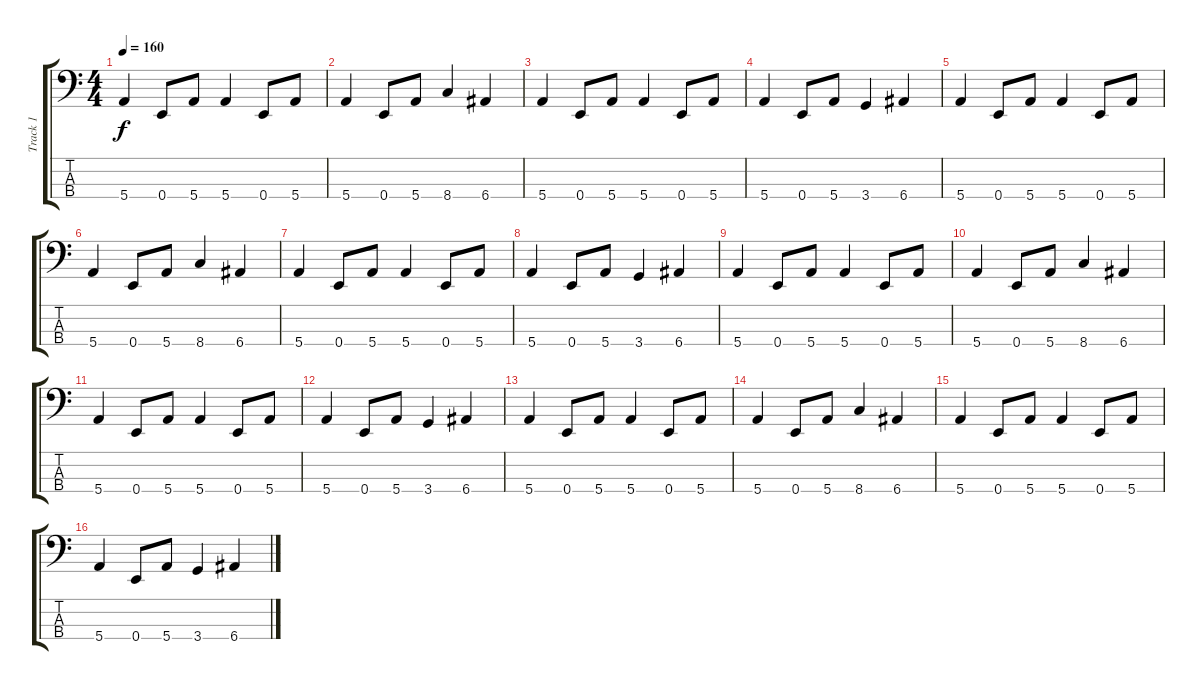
\track ("Track 1" "Track 1") {instrument electricbasspick}
\staff {score tabs}
\tuning (G2 D2 A1 E1) {hide}
\ts (4 4)
\tempo 160
\clef f4
\ks c
5.4.4{dy f} 0.4.8 5.4.8 5.4.4 0.4.8 5.4.8 |
5.4.4 0.4.8 5.4.8 8.4.4 6.4.4 |
5.4.4 0.4.8 5.4.8 5.4.4 0.4.8 5.4.8 |
5.4.4 0.4.8 5.4.8 3.4.4 6.4.4 |
5.4.4 0.4.8 5.4.8 5.4.4 0.4.8 5.4.8 |
5.4.4 0.4.8 5.4.8 8.4.4 6.4.4 |
5.4.4 0.4.8 5.4.8 5.4.4 0.4.8 5.4.8 |
5.4.4 0.4.8 5.4.8 3.4.4 6.4.4 |
5.4.4 0.4.8 5.4.8 5.4.4 0.4.8 5.4.8 |
5.4.4 0.4.8 5.4.8 8.4.4 6.4.4 |
5.4.4 0.4.8 5.4.8 5.4.4 0.4.8 5.4.8 |
5.4.4 0.4.8 5.4.8 3.4.4 6.4.4 |
5.4.4 0.4.8 5.4.8 5.4.4 0.4.8 5.4.8 |
5.4.4 0.4.8 5.4.8 8.4.4 6.4.4 |
5.4.4 0.4.8 5.4.8 5.4.4 0.4.8 5.4.8 |
5.4.4 0.4.8 5.4.8 3.4.4 6.4.4
